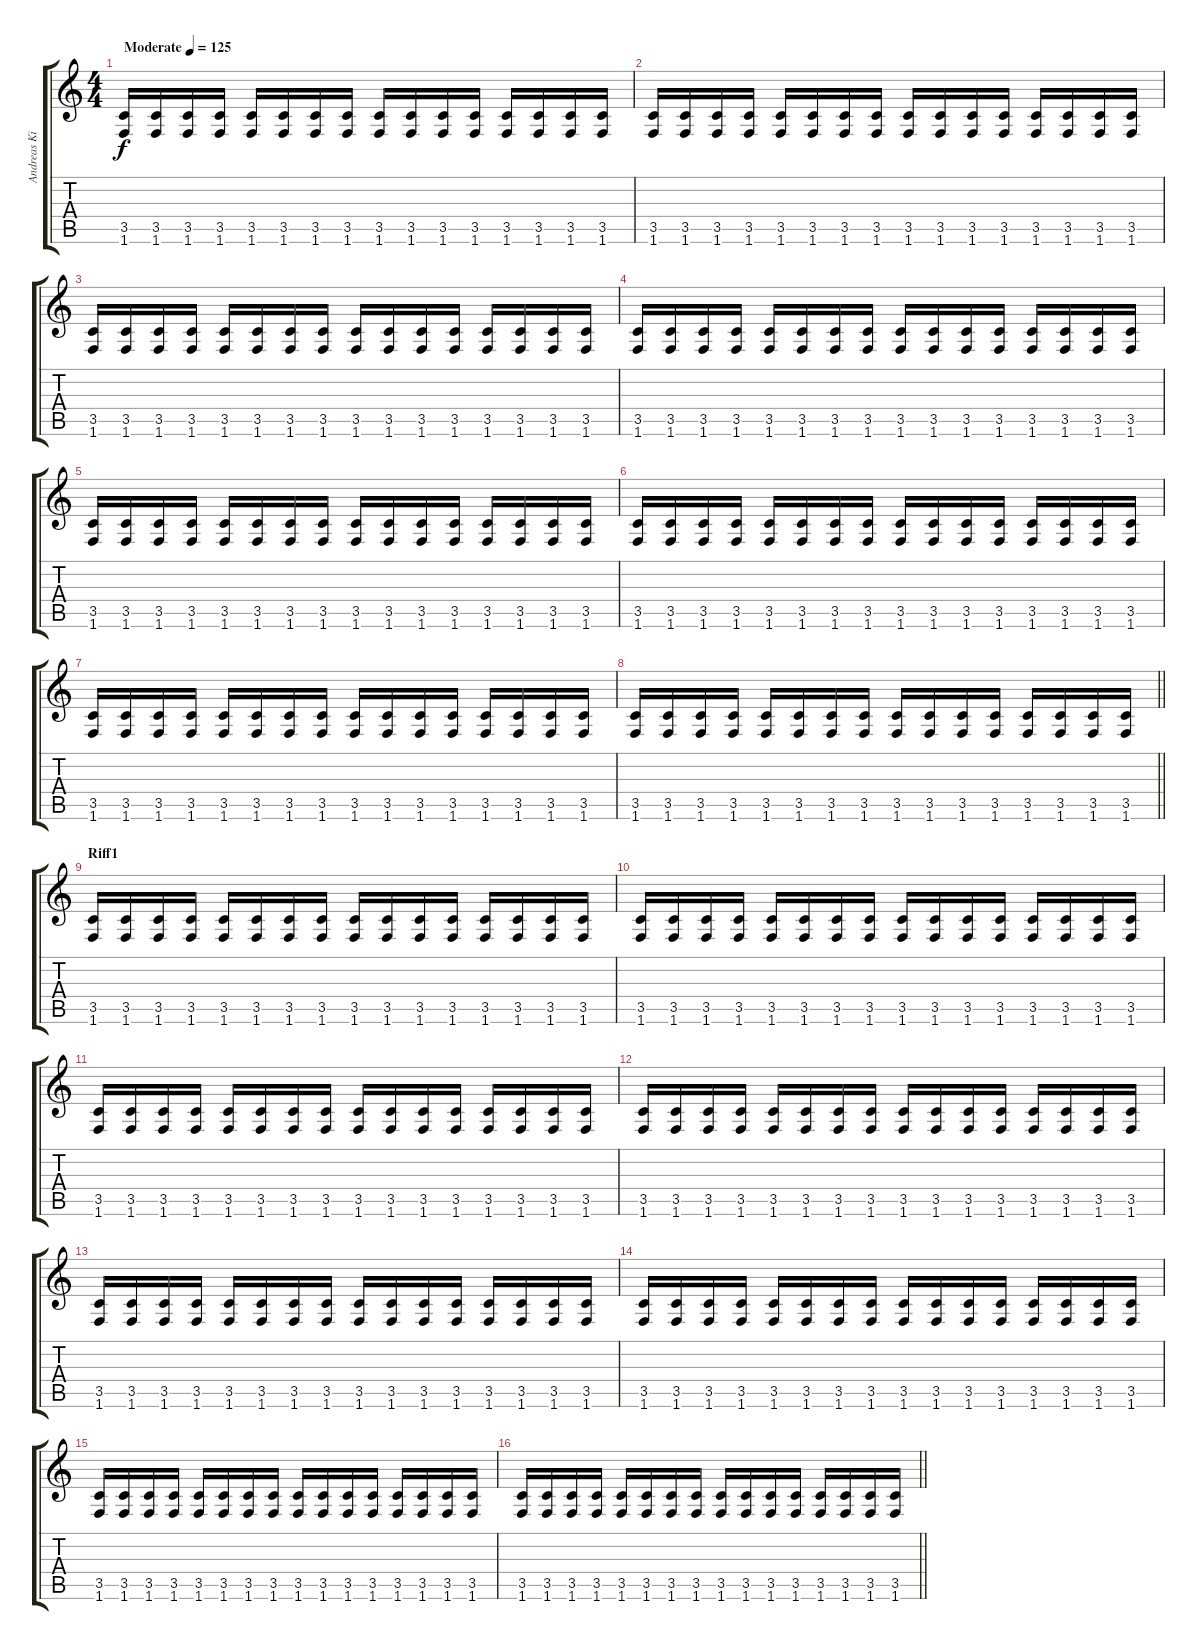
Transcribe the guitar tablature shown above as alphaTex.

\track ("Andreas Kisser" "Andreas Ki") {instrument distortionguitar}
\staff {score tabs}
\tuning (E4 B3 G3 D3 A2 E2) {hide}
\ts (4 4)
\tempo (125 "Moderate")
\clef g2
\ks c
(3.5 1.6).16{dy f instrument distortionguitar} (3.5 1.6).16 (3.5 1.6).16 (3.5 1.6).16 (3.5 1.6).16 (3.5 1.6).16 (3.5 1.6).16 (3.5 1.6).16 (3.5 1.6).16 (3.5 1.6).16 (3.5 1.6).16 (3.5 1.6).16 (3.5 1.6).16 (3.5 1.6).16 (3.5 1.6).16 (3.5 1.6).16 |
(3.5 1.6).16 (3.5 1.6).16 (3.5 1.6).16 (3.5 1.6).16 (3.5 1.6).16 (3.5 1.6).16 (3.5 1.6).16 (3.5 1.6).16 (3.5 1.6).16 (3.5 1.6).16 (3.5 1.6).16 (3.5 1.6).16 (3.5 1.6).16 (3.5 1.6).16 (3.5 1.6).16 (3.5 1.6).16 |
(3.5 1.6).16 (3.5 1.6).16 (3.5 1.6).16 (3.5 1.6).16 (3.5 1.6).16 (3.5 1.6).16 (3.5 1.6).16 (3.5 1.6).16 (3.5 1.6).16 (3.5 1.6).16 (3.5 1.6).16 (3.5 1.6).16 (3.5 1.6).16 (3.5 1.6).16 (3.5 1.6).16 (3.5 1.6).16 |
(3.5 1.6).16 (3.5 1.6).16 (3.5 1.6).16 (3.5 1.6).16 (3.5 1.6).16 (3.5 1.6).16 (3.5 1.6).16 (3.5 1.6).16 (3.5 1.6).16 (3.5 1.6).16 (3.5 1.6).16 (3.5 1.6).16 (3.5 1.6).16 (3.5 1.6).16 (3.5 1.6).16 (3.5 1.6).16 |
(3.5 1.6).16 (3.5 1.6).16 (3.5 1.6).16 (3.5 1.6).16 (3.5 1.6).16 (3.5 1.6).16 (3.5 1.6).16 (3.5 1.6).16 (3.5 1.6).16 (3.5 1.6).16 (3.5 1.6).16 (3.5 1.6).16 (3.5 1.6).16 (3.5 1.6).16 (3.5 1.6).16 (3.5 1.6).16 |
(3.5 1.6).16 (3.5 1.6).16 (3.5 1.6).16 (3.5 1.6).16 (3.5 1.6).16 (3.5 1.6).16 (3.5 1.6).16 (3.5 1.6).16 (3.5 1.6).16 (3.5 1.6).16 (3.5 1.6).16 (3.5 1.6).16 (3.5 1.6).16 (3.5 1.6).16 (3.5 1.6).16 (3.5 1.6).16 |
(3.5 1.6).16 (3.5 1.6).16 (3.5 1.6).16 (3.5 1.6).16 (3.5 1.6).16 (3.5 1.6).16 (3.5 1.6).16 (3.5 1.6).16 (3.5 1.6).16 (3.5 1.6).16 (3.5 1.6).16 (3.5 1.6).16 (3.5 1.6).16 (3.5 1.6).16 (3.5 1.6).16 (3.5 1.6).16 |
\barLineRight lightlight
(3.5 1.6).16 (3.5 1.6).16 (3.5 1.6).16 (3.5 1.6).16 (3.5 1.6).16 (3.5 1.6).16 (3.5 1.6).16 (3.5 1.6).16 (3.5 1.6).16 (3.5 1.6).16 (3.5 1.6).16 (3.5 1.6).16 (3.5 1.6).16 (3.5 1.6).16 (3.5 1.6).16 (3.5 1.6).16 |
\section ("" "Riff1")
(3.5 1.6).16 (3.5 1.6).16 (3.5 1.6).16 (3.5 1.6).16 (3.5 1.6).16 (3.5 1.6).16 (3.5 1.6).16 (3.5 1.6).16 (3.5 1.6).16 (3.5 1.6).16 (3.5 1.6).16 (3.5 1.6).16 (3.5 1.6).16 (3.5 1.6).16 (3.5 1.6).16 (3.5 1.6).16 |
(3.5 1.6).16 (3.5 1.6).16 (3.5 1.6).16 (3.5 1.6).16 (3.5 1.6).16 (3.5 1.6).16 (3.5 1.6).16 (3.5 1.6).16 (3.5 1.6).16 (3.5 1.6).16 (3.5 1.6).16 (3.5 1.6).16 (3.5 1.6).16 (3.5 1.6).16 (3.5 1.6).16 (3.5 1.6).16 |
(3.5 1.6).16 (3.5 1.6).16 (3.5 1.6).16 (3.5 1.6).16 (3.5 1.6).16 (3.5 1.6).16 (3.5 1.6).16 (3.5 1.6).16 (3.5 1.6).16 (3.5 1.6).16 (3.5 1.6).16 (3.5 1.6).16 (3.5 1.6).16 (3.5 1.6).16 (3.5 1.6).16 (3.5 1.6).16 |
(3.5 1.6).16 (3.5 1.6).16 (3.5 1.6).16 (3.5 1.6).16 (3.5 1.6).16 (3.5 1.6).16 (3.5 1.6).16 (3.5 1.6).16 (3.5 1.6).16 (3.5 1.6).16 (3.5 1.6).16 (3.5 1.6).16 (3.5 1.6).16 (3.5 1.6).16 (3.5 1.6).16 (3.5 1.6).16 |
(3.5 1.6).16 (3.5 1.6).16 (3.5 1.6).16 (3.5 1.6).16 (3.5 1.6).16 (3.5 1.6).16 (3.5 1.6).16 (3.5 1.6).16 (3.5 1.6).16 (3.5 1.6).16 (3.5 1.6).16 (3.5 1.6).16 (3.5 1.6).16 (3.5 1.6).16 (3.5 1.6).16 (3.5 1.6).16 |
(3.5 1.6).16 (3.5 1.6).16 (3.5 1.6).16 (3.5 1.6).16 (3.5 1.6).16 (3.5 1.6).16 (3.5 1.6).16 (3.5 1.6).16 (3.5 1.6).16 (3.5 1.6).16 (3.5 1.6).16 (3.5 1.6).16 (3.5 1.6).16 (3.5 1.6).16 (3.5 1.6).16 (3.5 1.6).16 |
(3.5 1.6).16 (3.5 1.6).16 (3.5 1.6).16 (3.5 1.6).16 (3.5 1.6).16 (3.5 1.6).16 (3.5 1.6).16 (3.5 1.6).16 (3.5 1.6).16 (3.5 1.6).16 (3.5 1.6).16 (3.5 1.6).16 (3.5 1.6).16 (3.5 1.6).16 (3.5 1.6).16 (3.5 1.6).16 |
\barLineRight lightlight
(3.5 1.6).16 (3.5 1.6).16 (3.5 1.6).16 (3.5 1.6).16 (3.5 1.6).16 (3.5 1.6).16 (3.5 1.6).16 (3.5 1.6).16 (3.5 1.6).16 (3.5 1.6).16 (3.5 1.6).16 (3.5 1.6).16 (3.5 1.6).16 (3.5 1.6).16 (3.5 1.6).16 (3.5 1.6).16
